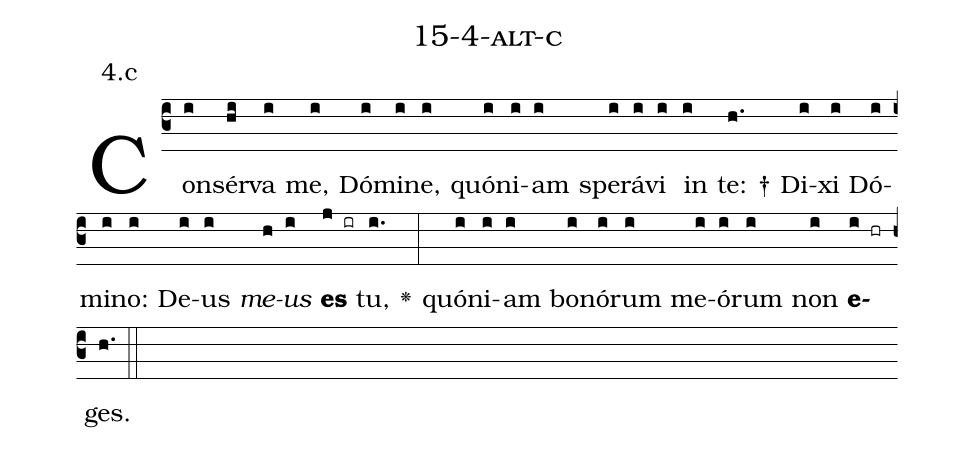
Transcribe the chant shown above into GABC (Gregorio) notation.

name: 15-4-alt-c;
annotation: 4.c;
%%
(c3)Con(i)sér(hi)va(i) me,(i) Dó(i)mi(i)ne,(i) quón(i)i(i)am(i) spe(i)rá(i)vi(i) in(i) te: †(h.) Di(i)xi(i) Dó(i)mi(i)no:(i) De(i)us(i) <i>me</i>(h)<i>us</i>(i) <b>es</b>(j ir) tu,(i.) <v>\greheightstar</v>(:) quón(i)i(i)am(i) bo(i)nó(i)rum(i) me(i)ó(i)rum(i) non(i) <b>e</b>(i hr)ges.(h.) (::)


%E(i) u(i) o(i) u(i) a(i) e.(h.) (::)
